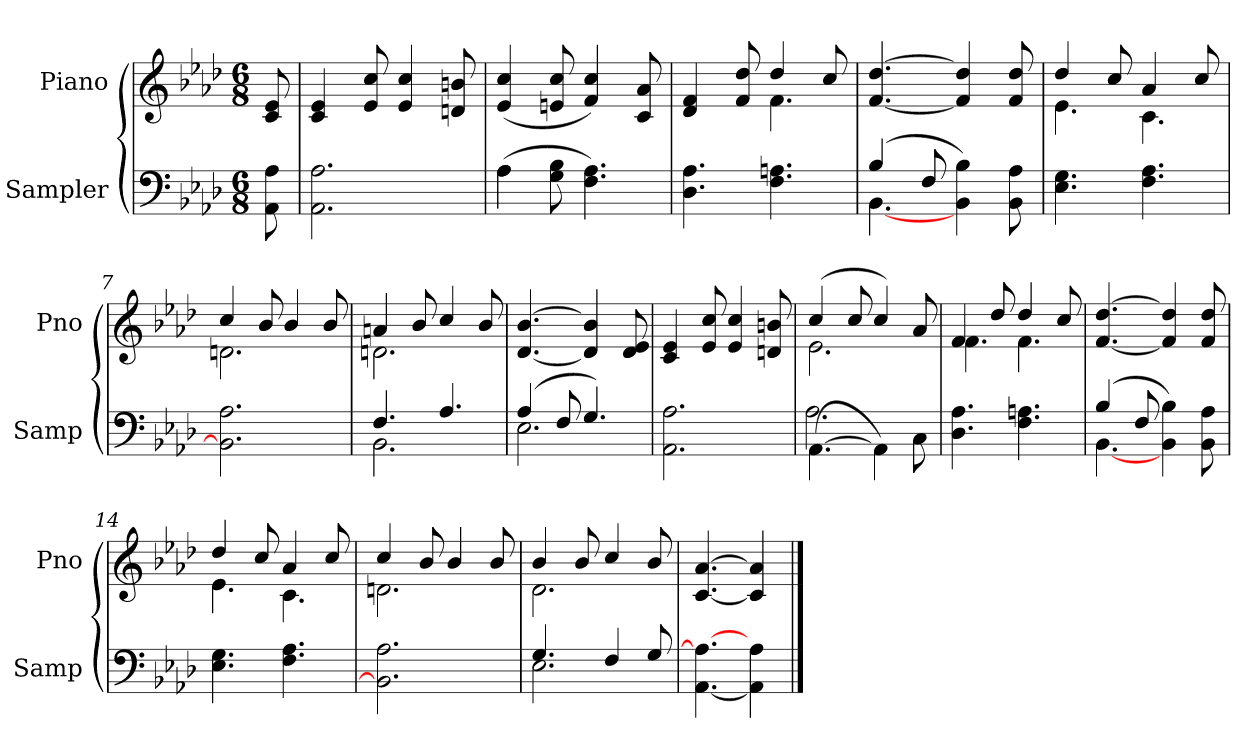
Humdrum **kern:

**kern	**kern
*part2	*part1
*staff2	*staff1
*I"Sampler	*I"Piano
*I'Samp	*I'Pno
*clefF4	*clefG2
*k[b-e-a-d-]	*k[b-e-a-d-]
*A-:	*A-:
*M6/8	*M6/8
=1	=1
8AA- 8A-	8c 8e-
=2	=2
2.AA- 2.A-	4c 4e-
.	8e- 8cc
.	4e- 4cc
.	8dn 8bn
=3	=3
*^	*
(4A-\	4A-	(4e- 4cc
8G 8B-	2ryy	8en 8cc
4.F 4.A-)	.	4f 4cc)
.	.	8c 8a-
*v	*v	*
=4	=4
*	*^
4.D- 4.A-	4d- 4f	4.ryy
.	8f 8dd-	.
4.F 4.An	4dd-/	4.f
.	8cc/	.
*	*v	*v
=5	=5
*^	*
(4B-/	[4.BB-	[4.f [4.dd-
8F/	.	.
4BB- 4B-)	4.ryy	4f] 4dd-]
8BB- 8A-	.	8f 8dd-
*v	*v	*
=6	=6
*	*^
4.E- 4.G	4dd-/	4.e-
.	8cc/	.
4.F 4.A-	4a-/	4.c
.	8cc/	.
=7	=7	=7
2.BB-] 2.A-	4cc/	2.dn
.	8b-/	.
.	4b-/	.
.	8b-/	.
=8	=8	=8
*^	*	*
4.F/	2.BB-	4an/	2.dn
.	.	8b-/	.
4.A-/	.	4cc/	.
.	.	8b-/	.
*	*	*v	*v
=9	=9	=9
(4A-/	2.E-	[4.d- [4.b-
8F/	.	.
4.G/)	.	4d-] 4b-]
.	.	8d- 8e-
*v	*v	*
=10	=10
2.AA- 2.A-	4c 4e-
.	8e- 8cc
.	4e- 4cc
.	8dn 8bn
=11	=11
*^	*^
([4.AA-\	2.A-	(4cc/	2.e-
.	.	8cc/	.
4AA-\])	.	4cc/)	.
8C\	.	8a-/	.
*v	*v	*	*
=12	=12	=12
4.D- 4.A-	4f/	4.f
.	8dd-/	.
4.F 4.An	4dd-/	4.f
.	8cc/	.
*	*v	*v
=13	=13
*^	*
(4B-/	[4.BB-	[4.f [4.dd-
8F/	.	.
4BB- 4B-)	4.ryy	4f] 4dd-]
8BB- 8A-	.	8f 8dd-
*v	*v	*
=14	=14
*	*^
4.E- 4.G	4dd-/	4.e-
.	8cc/	.
4.F 4.A-	4a-/	4.c
.	8cc/	.
=15	=15	=15
2.BB-] 2.A-	4cc/	2.dn
.	8b-/	.
.	4b-/	.
.	8b-/	.
=16	=16	=16
*^	*	*
4.G/	2.E-	4b-/	2.d-
.	.	8b-/	.
4F/	.	4cc/	.
8G/	.	8b-/	.
*v	*v	*	*
*	*v	*v
=17	=17
[4.AA- 4.A-_	[4.c [4.a-
4AA-] 4A-	4c] 4a-]
==	==
*-	*-
